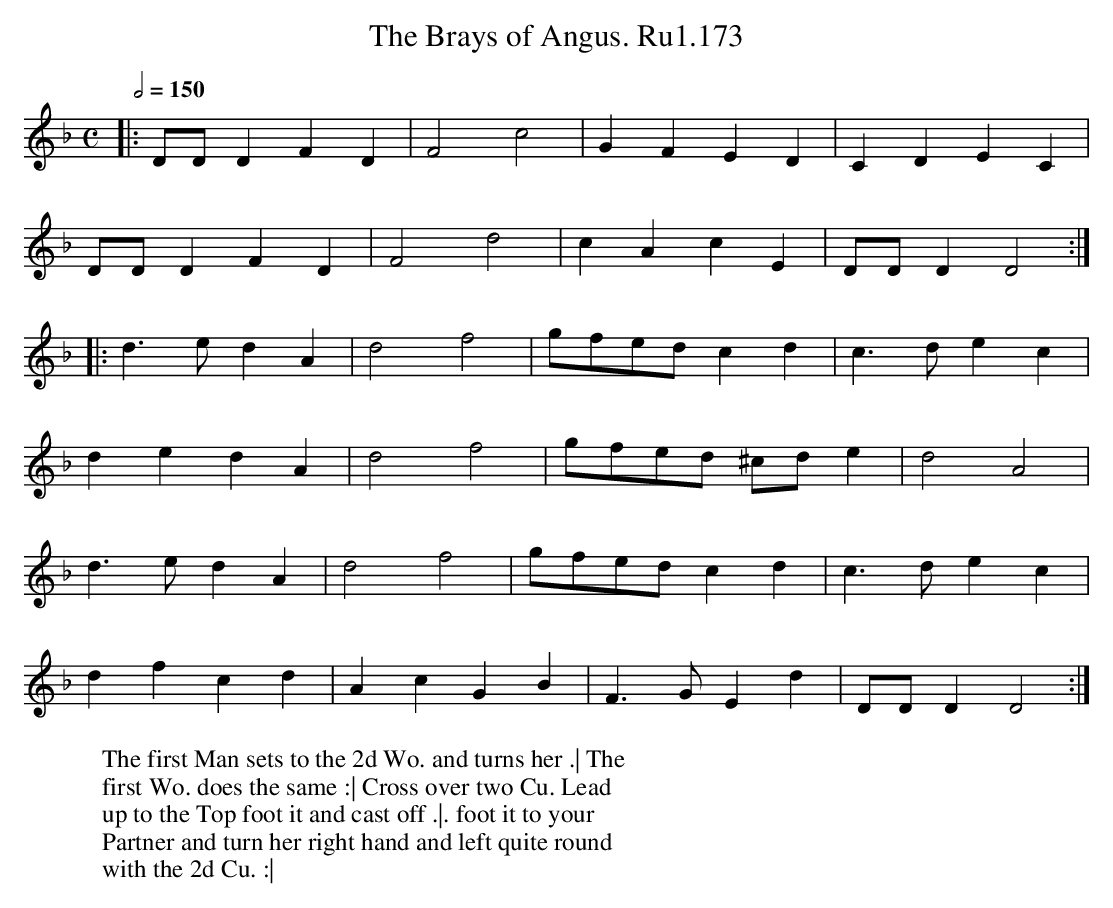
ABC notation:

X:1
T:Brays of Angus. Ru1.173, The
M:C
L:1/4
W:The first Man sets to the 2d Wo. and turns her .| The
W:first Wo. does the same :| Cross over two Cu. Lead
W:up to the Top foot it and cast off .|. foot it to your
W:Partner and turn her right hand and left quite round
W:with the 2d Cu. :|
Q:1/2=150
K:Dm
|:D/D/D FD | F2 c2 | GFED | CDEC |
D/D/D FD | F2 d2 | cAcE | D/D/D D2 :|
|: d>e dA | d2 f2 | g/f/e/d/ cd | c>d ec |
de dA | d2 f2 | g/f/e/d/ ^c/d/e | d2 A2 |
d>e dA | d2 f2 | g/f/e/d/ cd | c>d ec |
df cd | Ac GB | F>G Ed | D/D/D D2 :|]
